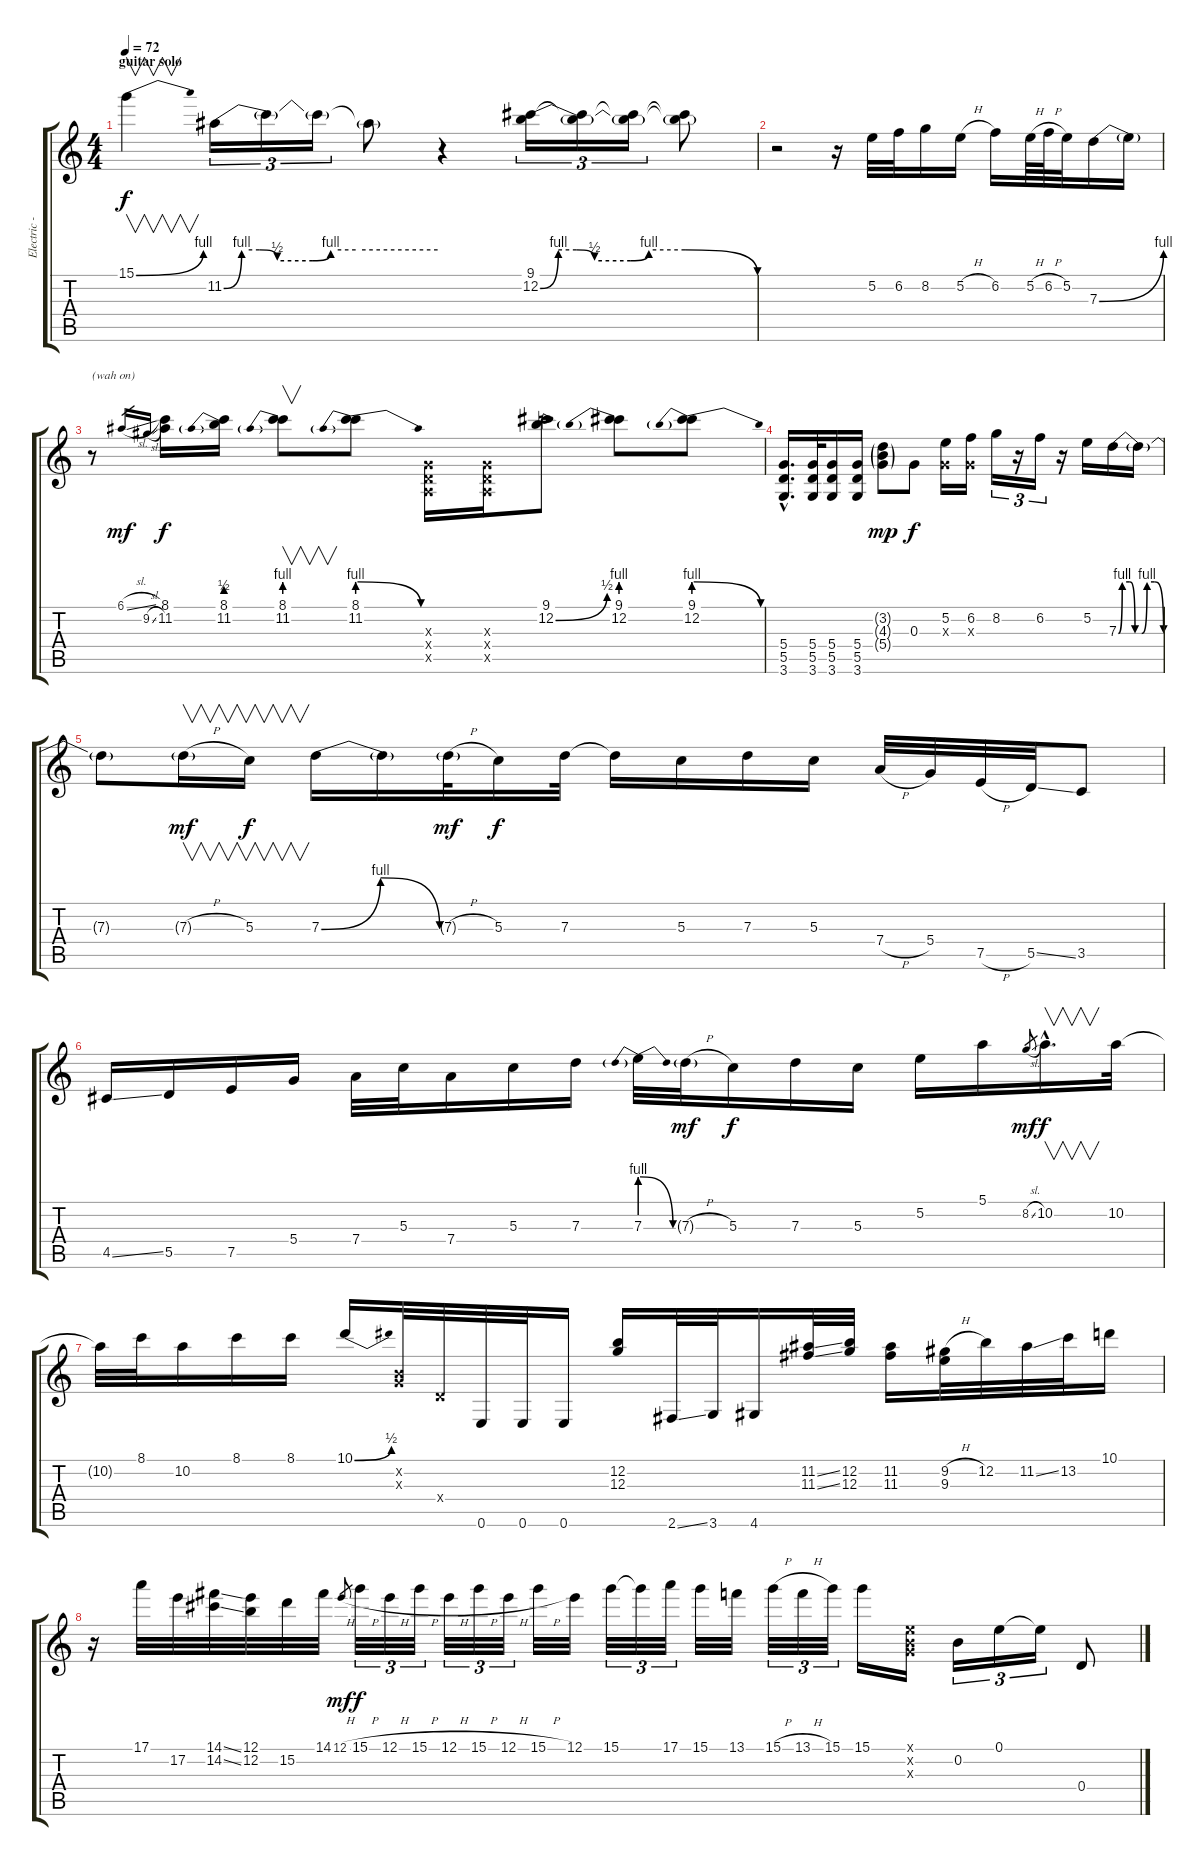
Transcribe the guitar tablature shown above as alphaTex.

\track ("Electric - Santana" "Electric -") {instrument overdrivenguitar}
\staff {score tabs}
\tuning (E4 B3 G3 D3 A2 E2) {hide}
\ts (4 4)
\section ("" "guitar solo")
\tempo 72
\clef g2
\ks c
15.1{be (bend 0 0 60 4)}.4{v dy f} 11.2{be (custom 0 0 5 4 10 4 15 2 25 2 30 4 37 4 60 4)}.16{tu (3 2)} 11.2{t}.16{tu (3 2)} 11.2{t}.16{tu (3 2)} 11.2{t}.8 r.4 (9.1 12.2{be (custom 0 0 5 4 10 4 15 2 25 2 30 4 40 4 60 0)}).16{tu (3 2)} (9.1{t} 12.2{t}).16{tu (3 2)} (9.1{t} 12.2{t}).16{tu (3 2)} (9.1{t} 12.2{t}).8 |
r.2 r.16 5.2.32 6.2.32 8.2.16 5.2{h}.16 6.2.16 5.2{h}.64 6.2{h}.64 5.2.32 7.3{be (bend 0 0 60 4)}.16 7.3{t}.16 |
r.8{txt "(wah on)"} 6.1{sl}.16{gr dy mf} 9.2{sl}.16{gr} (8.1 11.2).16{dy f} (8.1 11.2{be (prebend 0 2 60 2)}).16 (8.1 11.2{be (prebend 0 4 60 4)}).8{v} (8.1 11.2{be (prebendrelease 0 4 60 0)}).8 (0.3{x} 0.4{x} 0.5{x}).16 (0.3{x} 0.4{x} 0.5{x}).16 (9.1 12.2{be (bend 0 0 60 2)}).8 (9.1 12.2{be (prebend 0 4 60 4)}).8 (9.1 12.2{be (prebendrelease 0 4 60 0)}).8 |
(5.4{hac} 5.5{hac} 3.6{hac}).16{d} (5.4 5.5 3.6).32 (5.4 5.5 3.6).16 (5.4 5.5 3.6).16 (3.2{g} 4.3{g} 5.4{g}).8{dy mp} 0.3.8{dy f} (5.2 0.3{x}).16 (6.2 0.3{x}).16 8.2.16{tu (3 2)} r.16{tu (3 2)} 6.2.16{tu (3 2)} r.16 5.2.16 7.3{be (custom 0 0 5 4 15 4 22 0 31 0 38 4 48 4 60 0)}.16 7.3{t}.16 |
7.3{t}.8 7.3{h g}.16{v dy mf} 5.3.16{v dy f} 7.3{be (bendrelease 0 0 15 4 30 4 60 0)}.16 7.3{t}.16 7.3{h g}.32{dy mf} 5.3.16{dy f} 7.3.32 7.3{t}.16 5.3.16 7.3.16 5.3.16 7.4{h}.32 5.4.32 7.5{h}.32 5.5{ss}.32 3.5.8 |
4.5{ss}.16 5.5.16 7.5.16 5.4.16 7.4.32 5.3.32 7.4.16 5.3.16 7.3.16 7.3{be (prebendrelease 0 4 60 0)}.32 7.3{h g}.32{dy mf} 5.3.16{dy f} 7.3.16 5.3.16 5.2.16 5.1.16 8.2{sl}.8{gr dy mf} 10.2{hac}.16{v d dy f} 10.2.32 |
10.2{t}.32 8.1.32 10.2.16 8.1.16 8.1.16 10.1{be (bend 0 0 60 2)}.16 (0.2{x} 0.3{x}).32 0.4{x}.32 0.6.32 0.6.32 0.6.16 (12.2 12.3).16 2.6{ss}.32 3.6.32 4.6.16 (11.2{ss} 11.3{ss}).32 (12.2 12.3).32 (11.2 11.3).16 (9.2{h} 9.3).32 12.2.32 11.2{ss}.32 13.2.32 10.1.16 |
r.16 17.1.32 17.2.32 (14.1{ss} 14.2{ss}).32 (12.1 12.2).32 15.2.32 14.1.32 12.1{h}.8{gr dy mf} 15.1{h}.32{tu (3 2) dy f} 12.1{h}.32{tu (3 2)} 15.1{h}.32{tu (3 2)} 12.1{h}.32{tu (3 2)} 15.1{h}.32{tu (3 2)} 12.1{h}.32{tu (3 2)} 15.1{h}.32 12.1.32 15.1.32{tu (3 2)} 15.1{t}.32{tu (3 2)} 17.1.32{tu (3 2)} 15.1.32 13.1.32 15.1{h}.32{tu (3 2)} 13.1{h}.32{tu (3 2)} 15.1.32{tu (3 2)} 15.1.16 (0.1{x} 0.2{x} 0.3{x}).16 0.2.16{tu (3 2)} 0.1.16{tu (3 2)} 0.1{t}.16{tu (3 2)} 0.4.8
